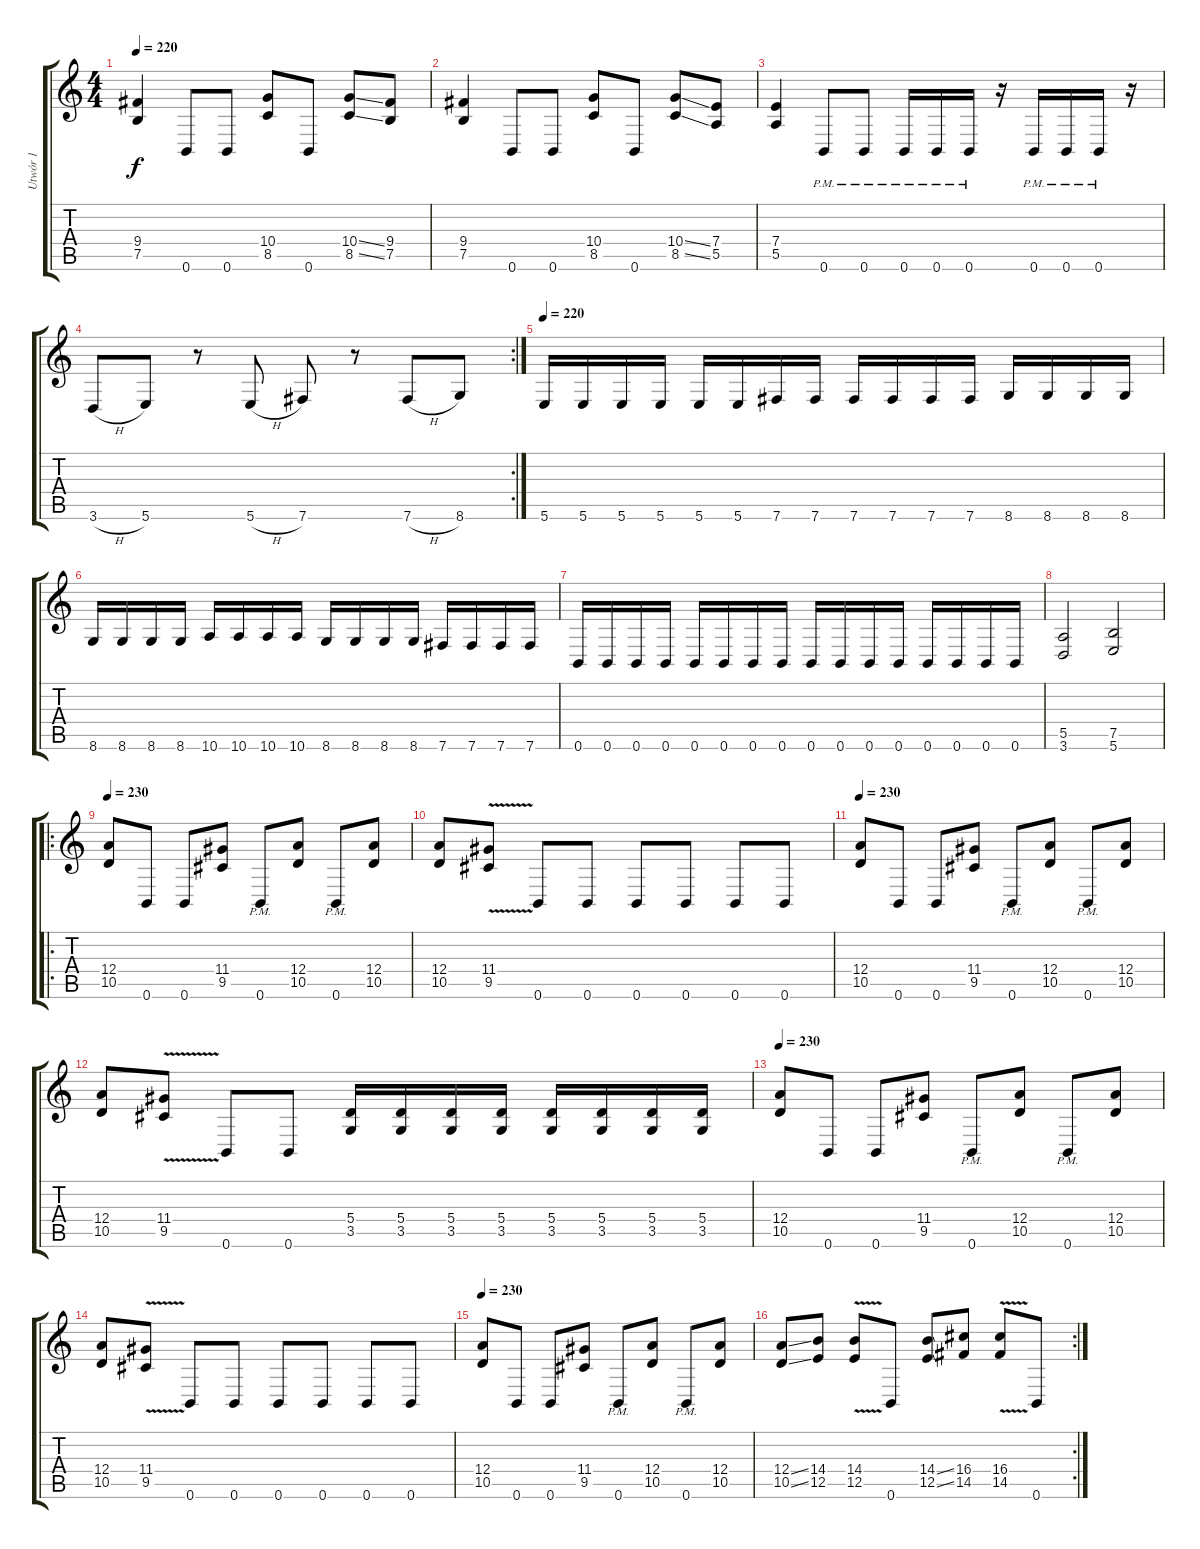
\track ("Utwór 1" "Utwór 1") {instrument distortionguitar}
\staff {score tabs}
\tuning (B3 Gb3 D3 A2 E2 B1) {hide}
\ts (4 4)
\tempo 220
\clef g2
\ks c
(9.4 7.5).4{dy f} 0.6.8 0.6.8 (10.4 8.5).8 0.6.8 (10.4{ss} 8.5{ss}).8 (9.4 7.5).8 |
(9.4 7.5).4 0.6.8 0.6.8 (10.4 8.5).8 0.6.8 (10.4{ss} 8.5{ss}).8 (7.4 5.5).8 |
(7.4 5.5).4 0.6{pm}.8 0.6{pm}.8 0.6{pm}.16 0.6{pm}.16 0.6{pm}.16 r.16 0.6{pm}.16 0.6{pm}.16 0.6{pm}.16 r.16 |
\rc 2
3.6{h}.8 5.6.8 r.8 5.6{h}.8 7.6.8 r.8 7.6{h}.8 8.6.8 |
\tempo 220
5.6.16 5.6.16 5.6.16 5.6.16 5.6.16 5.6.16 7.6.16 7.6.16 7.6.16 7.6.16 7.6.16 7.6.16 8.6.16 8.6.16 8.6.16 8.6.16 |
8.6.16 8.6.16 8.6.16 8.6.16 10.6.16 10.6.16 10.6.16 10.6.16 8.6.16 8.6.16 8.6.16 8.6.16 7.6.16 7.6.16 7.6.16 7.6.16 |
0.6.16 0.6.16 0.6.16 0.6.16 0.6.16 0.6.16 0.6.16 0.6.16 0.6.16 0.6.16 0.6.16 0.6.16 0.6.16 0.6.16 0.6.16 0.6.16 |
(5.5 3.6).2 (7.5 5.6).2 |
\ro
\tempo 230
(12.4 10.5).8 0.6.8 0.6.8 (11.4 9.5).8 0.6{pm}.8 (12.4 10.5).8 0.6{pm}.8 (12.4 10.5).8 |
(12.4 10.5).8 (11.4{v} 9.5{v}).8 0.6.8 0.6.8 0.6.8 0.6.8 0.6.8 0.6.8 |
\tempo 230
(12.4 10.5).8 0.6.8 0.6.8 (11.4 9.5).8 0.6{pm}.8 (12.4 10.5).8 0.6{pm}.8 (12.4 10.5).8 |
(12.4 10.5).8 (11.4{v} 9.5{v}).8 0.6.8 0.6.8 (5.4 3.5).16 (5.4 3.5).16 (5.4 3.5).16 (5.4 3.5).16 (5.4 3.5).16 (5.4 3.5).16 (5.4 3.5).16 (5.4 3.5).16 |
\tempo 230
(12.4 10.5).8 0.6.8 0.6.8 (11.4 9.5).8 0.6{pm}.8 (12.4 10.5).8 0.6{pm}.8 (12.4 10.5).8 |
(12.4 10.5).8 (11.4{v} 9.5{v}).8 0.6.8 0.6.8 0.6.8 0.6.8 0.6.8 0.6.8 |
\tempo 230
(12.4 10.5).8 0.6.8 0.6.8 (11.4 9.5).8 0.6{pm}.8 (12.4 10.5).8 0.6{pm}.8 (12.4 10.5).8 |
\rc 2
(12.4{ss} 10.5{ss}).8 (14.4 12.5).8 (14.4{v} 12.5{v}).8 0.6.8 (14.4{ss} 12.5{ss}).8 (16.4 14.5).8 (16.4{v} 14.5{v}).8 0.6.8
